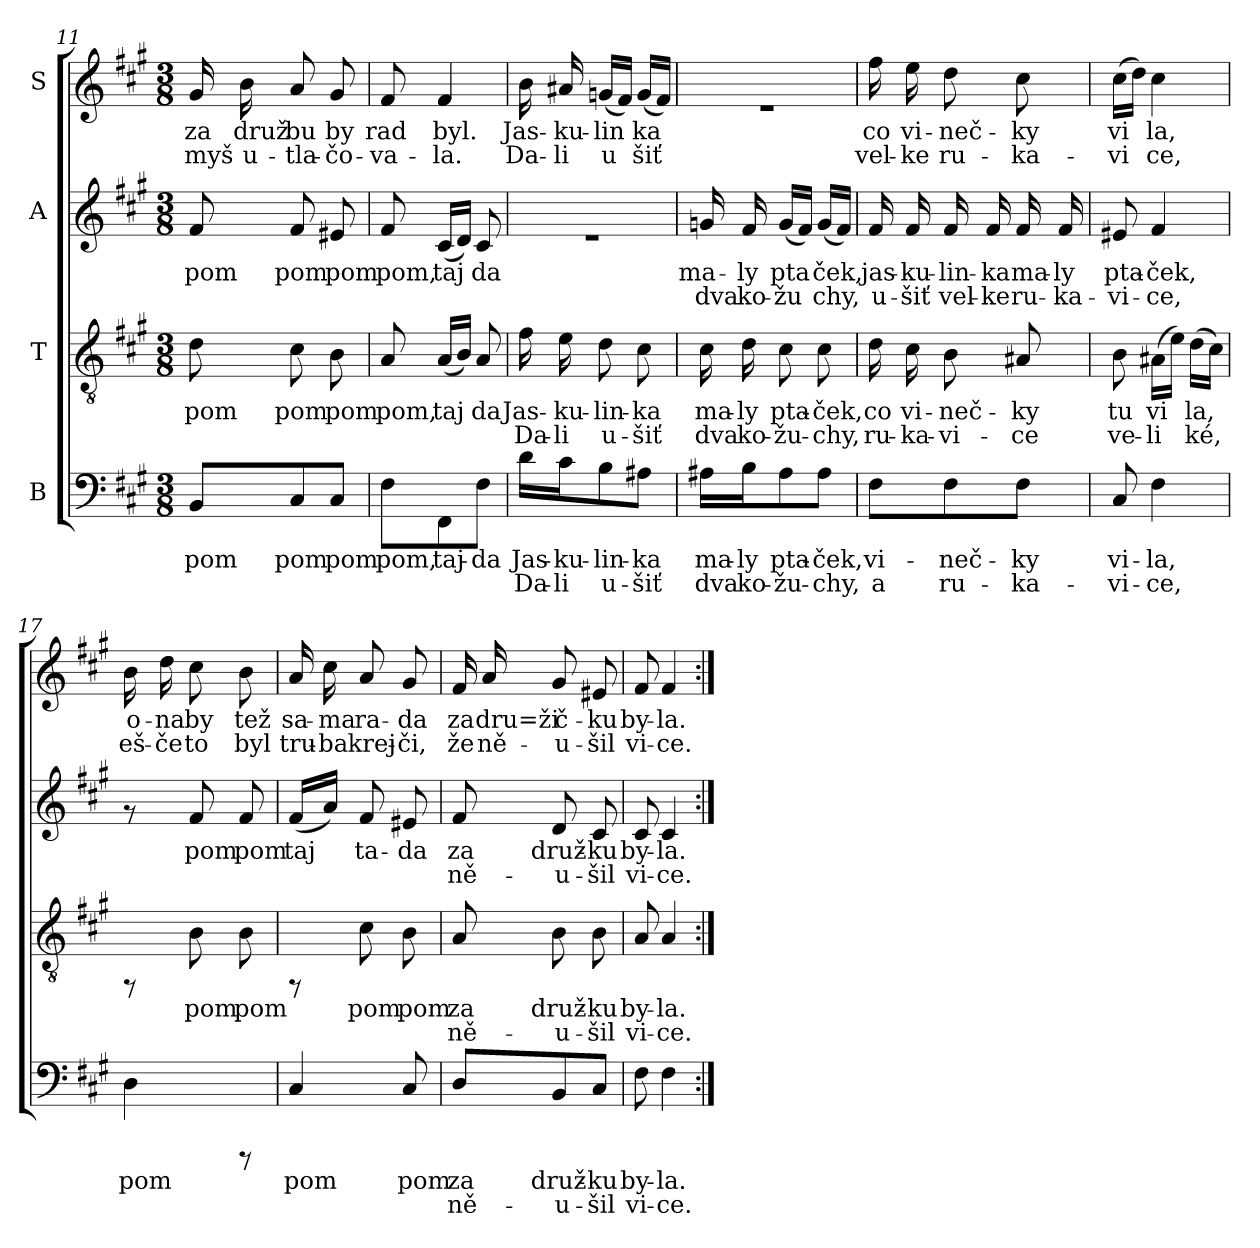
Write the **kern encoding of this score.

**kern	**text	**text	**kern	**text	**text	**kern	**text	**text	**kern	**text	**text
*part4	*part4	*part4	*part3	*part3	*part3	*part2	*part2	*part2	*part1	*part1	*part1
*staff4	*staff4	*staff4	*staff3	*staff3	*staff3	*staff2	*staff2	*staff2	*staff1	*staff1	*staff1
*I"B	*	*	*I"T	*	*	*I"A	*	*	*I"S	*	*
*clefF4	*	*	*clefGv2	*	*	*clefG2	*	*	*clefG2	*	*
*k[f#c#g#]	*	*	*k[f#c#g#]	*	*	*k[f#c#g#]	*	*	*k[f#c#g#]	*	*
*A:	*	*	*A:	*	*	*A:	*	*	*A:	*	*
*M3/8	*	*	*M3/8	*	*	*M3/8	*	*	*M3/8	*	*
=11	=11	=11	=11	=11	=11	=11	=11	=11	=11	=11	=11
!	!LO:LY:b:cj	!	!	!LO:LY:b:rj	!	!	!LO:LY:b:cj	!	!	!LO:LY:b:cj	!LO:LY:b:cj
8BB/L	pom	.	8d\	pom	.	8f#/	pom	.	16g#/	za	myš
!	!	!	!	!	!	!	!	!	!	!LO:LY:b:cj	!LO:LY:b:cj
.	.	.	.	.	.	.	.	.	16b\	druž	u-
!	!LO:LY:b:cj	!	!	!LO:LY:b:rj	!	!	!LO:LY:b:cj	!	!	!LO:LY:b:cj	!LO:LY:b:cj
8C#/	pom	.	8c#\	pom	.	8f#/	pom	.	8a/	-bu	tla-
!	!LO:LY:b:cj	!	!	!LO:LY:b:rj	!	!	!LO:LY:b:cj	!	!	!LO:LY:b:cj	!LO:LY:b:cj
8C#/J	pom	.	8B\	pom	.	8e#X/	pom	.	8g#/	-by	čo-
!!LO:LB:g=z
=12	=12	=12	=12	=12	=12	=12	=12	=12	=12	=12	=12
!	!LO:LY:b:cj	!	!	!LO:LY:b:rj	!	!	!LO:LY:b:cj	!	!	!LO:LY:b:cj	!LO:LY:b:cj
8F#\L	pom,	.	8A/	pom,	.	8f#/	pom,	.	8f#/	-rad	va-
!	!LO:LY:b:cj	!	!	!LO:LY:b:rj	!	!	!LO:LY:b:cj	!	!	!LO:LY:b:cj	!LO:LY:b:cj
8FF#\	taj-	.	(<16A/L	taj-	.	(>16c#/L	taj-	.	4f#/	-byl.	la.
!	!	!	!	!LO:LY:b:rj	!	!	!LO:LY:b:cj	!	!	!	!
.	.	.	16B/J)	--	.	16d/J)	--	.	.	.	.
!	!LO:LY:b:cj	!	!	!LO:LY:b:rj	!	!	!LO:LY:b:cj	!	!	!	!
8F#\J	-da	.	8A/	-da	.	8c#/	-da	.	.	.	.
=13	=13	=13	=13	=13	=13	=13	=13	=13	=13	=13	=13
!	!LO:LY:b:cj	!LO:LY:b:cj	!	!LO:LY:b:rj	!LO:LY:b:rj	!	!	!	!	!LO:LY:b:cj	!LO:LY:b:cj
16d\LL	Jas-	-Da-	16f#\	Jas-	-Da-	4.re	.	.	16b\	Jas-	-Da-
!	!LO:LY:b:cj	!LO:LY:b:cj	!	!LO:LY:b:rj	!LO:LY:b:rj	!	!	!	!	!LO:LY:b:cj	!LO:LY:b:cj
16c#\J	-ku-	-li	16e\	-ku-	-li	.	.	.	16a#X/	-ku-	-li
!	!LO:LY:b:cj	!LO:LY:b:cj	!	!LO:LY:b:rj	!LO:LY:b:rj	!	!	!	!	!LO:LY:b:cj	!LO:LY:b:cj
8B\	lin-	-u-	8d\	lin-	-u-	.	.	.	(<16gn/L	lin-	-u-
!	!	!	!	!	!	!	!	!	!	!LO:LY:b:cj	!LO:LY:b:cj
.	.	.	.	.	.	.	.	.	16f#/J)	--	-
!	!LO:LY:b:cj	!LO:LY:b:cj	!	!LO:LY:b:rj	!LO:LY:b:rj	!	!	!	!	!LO:LY:b:cj	!LO:LY:b:cj
8A#X\J	-ka	šiť	8c#\	-ka	šiť	.	.	.	(<16g/L	ka	šiť
!	!	!	!	!	!	!	!	!	!	!LO:LY:b:cj	!LO:LY:b:cj
.	.	.	.	.	.	.	.	.	16f#/J)	.	.
=14	=14	=14	=14	=14	=14	=14	=14	=14	=14	=14	=14
!	!LO:LY:b:cj	!LO:LY:b:cj	!	!LO:LY:b:rj	!LO:LY:b:rj	!	!LO:LY:b:cj	!LO:LY:b:cj	!	!	!
16A#X\LL	ma-	-dva	16c#\	ma-	-dva	16gn/	ma-	-dva	4.re	.	.
!	!LO:LY:b:cj	!LO:LY:b:cj	!	!LO:LY:b:rj	!LO:LY:b:rj	!	!LO:LY:b:cj	!LO:LY:b:cj	!	!	!
16B\J	ly	ko-	16d\	ly	ko-	16f#/	ly	ko-	.	.	.
!	!LO:LY:b:cj	!LO:LY:b:cj	!	!LO:LY:b:rj	!LO:LY:b:rj	!	!LO:LY:b:cj	!LO:LY:b:cj	!	!	!
8A#\	-pta-	-žu-	8c#\	-pta-	-žu-	(<16g/L	-pta-	-žu-	.	.	.
!	!	!	!	!	!	!	!LO:LY:b:cj	!LO:LY:b:cj	!	!	!
.	.	.	.	.	.	16f#/J)	--	-	.	.	.
!	!LO:LY:b:cj	!LO:LY:b:cj	!	!LO:LY:b:rj	!LO:LY:b:rj	!	!LO:LY:b:cj	!LO:LY:b:cj	!	!	!
8A#\J	-ček,	chy,	8c#\	-ček,	chy,	(<16g/L	ček,	chy,	.	.	.
!	!	!	!	!	!	!	!LO:LY:b:cj	!LO:LY:b:cj	!	!	!
.	.	.	.	.	.	16f#/J)	.	.	.	.	.
=15	=15	=15	=15	=15	=15	=15	=15	=15	=15	=15	=15
!	!LO:LY:b:cj	!LO:LY:b:cj	!	!LO:LY:b:rj	!LO:LY:b:rj	!	!LO:LY:b:cj	!LO:LY:b:cj	!	!LO:LY:b:cj	!LO:LY:b:cj
8F#\L	vi-	-a	16d\	co	ru-	16f#/	jas-	-u-	16ff#\	co	vel-
!	!	!	!	!LO:LY:b:rj	!LO:LY:b:rj	!	!LO:LY:b:cj	!LO:LY:b:cj	!	!LO:LY:b:cj	!LO:LY:b:cj
.	.	.	16c#\	-vi-	-ka-	16f#/	-ku-	-šiť	16ee\	-vi-	-ke
!	!LO:LY:b:cj	!LO:LY:b:cj	!	!LO:LY:b:rj	!LO:LY:b:rj	!	!LO:LY:b:cj	!LO:LY:b:cj	!	!LO:LY:b:cj	!LO:LY:b:cj
8F#\	neč-	-ru-	8B\	-neč-	-vi-	16f#/	lin-	-vel-	8dd\	neč-	-ru-
!	!	!	!	!	!	!	!LO:LY:b:cj	!LO:LY:b:cj	!	!	!
.	.	.	.	.	.	16f#/	-ka	ke	.	.	.
!	!LO:LY:b:cj	!LO:LY:b:cj	!	!LO:LY:b:rj	!LO:LY:b:rj	!	!LO:LY:b:cj	!LO:LY:b:cj	!	!LO:LY:b:cj	!LO:LY:b:cj
8F#\J	-ky	ka-	8A#X/	-ky	ce	16f#/	ma-	-ru-	8cc#\	-ky	ka-
!	!	!	!	!	!	!	!LO:LY:b:cj	!LO:LY:b:cj	!	!	!
.	.	.	.	.	.	16f#/	-ly	ka-	.	.	.
!!LO:PB:g=z
=16	=16	=16	=16	=16	=16	=16	=16	=16	=16	=16	=16
!	!LO:LY:b:cj	!LO:LY:b:cj	!	!LO:LY:b:rj	!LO:LY:b:rj	!	!LO:LY:b:cj	!LO:LY:b:cj	!	!LO:LY:b:cj	!LO:LY:b:cj
8C#/	-vi-	-vi-	8B\	tu	ve-	8e#X/	-pta-	-vi-	(>16cc#\L	-vi-	-vi-
!	!	!	!	!	!	!	!	!	!	!LO:LY:b:cj	!LO:LY:b:cj
.	.	.	.	.	.	.	.	.	16dd\J)	--	-
!	!LO:LY:b:cj	!LO:LY:b:cj	!	!LO:LY:b:rj	!LO:LY:b:rj	!	!LO:LY:b:cj	!LO:LY:b:cj	!	!LO:LY:b:cj	!LO:LY:b:cj
4F#\	-la,	ce,	(>16A#X\L	-vi-	-li-	4f#/	-ček,	ce,	4cc#\	la,	ce,
!	!	!	!	!LO:LY:b:rj	!LO:LY:b:rj	!	!	!	!	!	!
.	.	.	16e\J)	--	-	.	.	.	.	.	.
!	!	!	!	!LO:LY:b:rj	!LO:LY:b:rj	!	!	!	!	!	!
.	.	.	(>16d\L	la,	ké,	.	.	.	.	.	.
!	!	!	!	!LO:LY:b:rj	!LO:LY:b:rj	!	!	!	!	!	!
.	.	.	16c#\J)	.	.	.	.	.	.	.	.
=17	=17	=17	=17	=17	=17	=17	=17	=17	=17	=17	=17
!	!LO:LY:b:cj	!	!	!	!	!	!	!	!	!LO:LY:b:cj	!LO:LY:b:cj
4D\	pom	.	8rFF	.	.	8rf	.	.	16b\	o-	-eš-
!	!	!	!	!	!	!	!	!	!	!LO:LY:b:cj	!LO:LY:b:cj
.	.	.	.	.	.	.	.	.	16dd\	-na	če
!	!	!	!	!LO:LY:b:rj	!	!	!LO:LY:b:cj	!	!	!LO:LY:b:cj	!LO:LY:b:cj
.	.	.	8B\	pom	.	8f#/	pom	.	8cc#\	by	to
!	!	!	!	!LO:LY:b:rj	!	!	!LO:LY:b:cj	!	!	!LO:LY:b:cj	!LO:LY:b:cj
8rCCC	.	.	8B\	pom	.	8f#/	pom	.	8b\	tež	byl
=18	=18	=18	=18	=18	=18	=18	=18	=18	=18	=18	=18
!	!LO:LY:b:cj	!	!	!	!	!	!LO:LY:b:cj	!	!	!LO:LY:b:cj	!LO:LY:b:cj
4C#/	pom	.	8rFF	.	.	(<16f#/L	taj-	.	16a/	sa-	-tru-
!	!	!	!	!	!	!	!LO:LY:b:cj	!	!	!LO:LY:b:cj	!LO:LY:b:cj
.	.	.	.	.	.	16a/J)	--	.	16cc#\	-ma	ba
!	!	!	!	!LO:LY:b:rj	!	!	!LO:LY:b:cj	!	!	!LO:LY:b:cj	!LO:LY:b:cj
.	.	.	8c#\	pom	.	8f#/	-ta-	.	8a/	ra-	-krej-
!	!LO:LY:b:cj	!	!	!LO:LY:b:rj	!	!	!LO:LY:b:cj	!	!	!LO:LY:b:cj	!LO:LY:b:cj
8C#/	pom	.	8B\	pom	.	8e#X/	-da	.	8g#/	-da	či,
=19	=19	=19	=19	=19	=19	=19	=19	=19	=19	=19	=19
!	!LO:LY:b:cj	!LO:LY:b:cj	!	!LO:LY:b:rj	!LO:LY:b:rj	!	!LO:LY:b:cj	!LO:LY:b:cj	!	!LO:LY:b:cj	!LO:LY:b:cj
8D/L	za	ně-	8A/	za	ně-	8f#/	za	ně-	16f#/	za	že
!	!	!	!	!	!	!	!	!	!	!LO:LY:b:cj	!LO:LY:b:cj
.	.	.	.	.	.	.	.	.	16a/	dru=ži	ně-
!	!LO:LY:b:cj	!LO:LY:b:cj	!	!LO:LY:b:rj	!LO:LY:b:rj	!	!LO:LY:b:cj	!LO:LY:b:cj	!	!LO:LY:b:cj	!LO:LY:b:cj
8BB/	-druž-	-u-	8B\	-druž-	-u-	8d/	-druž-	-u-	8g#/	-č-	-u-
!	!LO:LY:b:cj	!LO:LY:b:cj	!	!LO:LY:b:rj	!LO:LY:b:rj	!	!LO:LY:b:cj	!LO:LY:b:cj	!	!LO:LY:b:cj	!LO:LY:b:cj
8C#/J	-ku	šil	8B\	-ku	šil	8c#/	-ku	šil	8e#X/	-ku	šil
=20	=20	=20	=20	=20	=20	=20	=20	=20	=20	=20	=20
!	!LO:LY:b:cj	!LO:LY:b:cj	!	!LO:LY:b:rj	!LO:LY:b:rj	!	!LO:LY:b:cj	!LO:LY:b:cj	!	!LO:LY:b:cj	!LO:LY:b:cj
8F#\	by-	-vi-	8A/	by-	-vi-	8c#/	by-	-vi-	8f#/	by-	-vi-
!	!LO:LY:b:cj	!LO:LY:b:cj	!	!LO:LY:b:rj	!LO:LY:b:rj	!	!LO:LY:b:cj	!LO:LY:b:cj	!	!LO:LY:b:cj	!LO:LY:b:cj
4F#\	-la.	ce.	4A/	-la.	ce.	4c#/	-la.	ce.	4f#/	-la.	ce.
=:|!	=:|!	=:|!	=:|!	=:|!	=:|!	=:|!	=:|!	=:|!	=:|!	=:|!	=:|!
*-	*-	*-	*-	*-	*-	*-	*-	*-	*-	*-	*-
